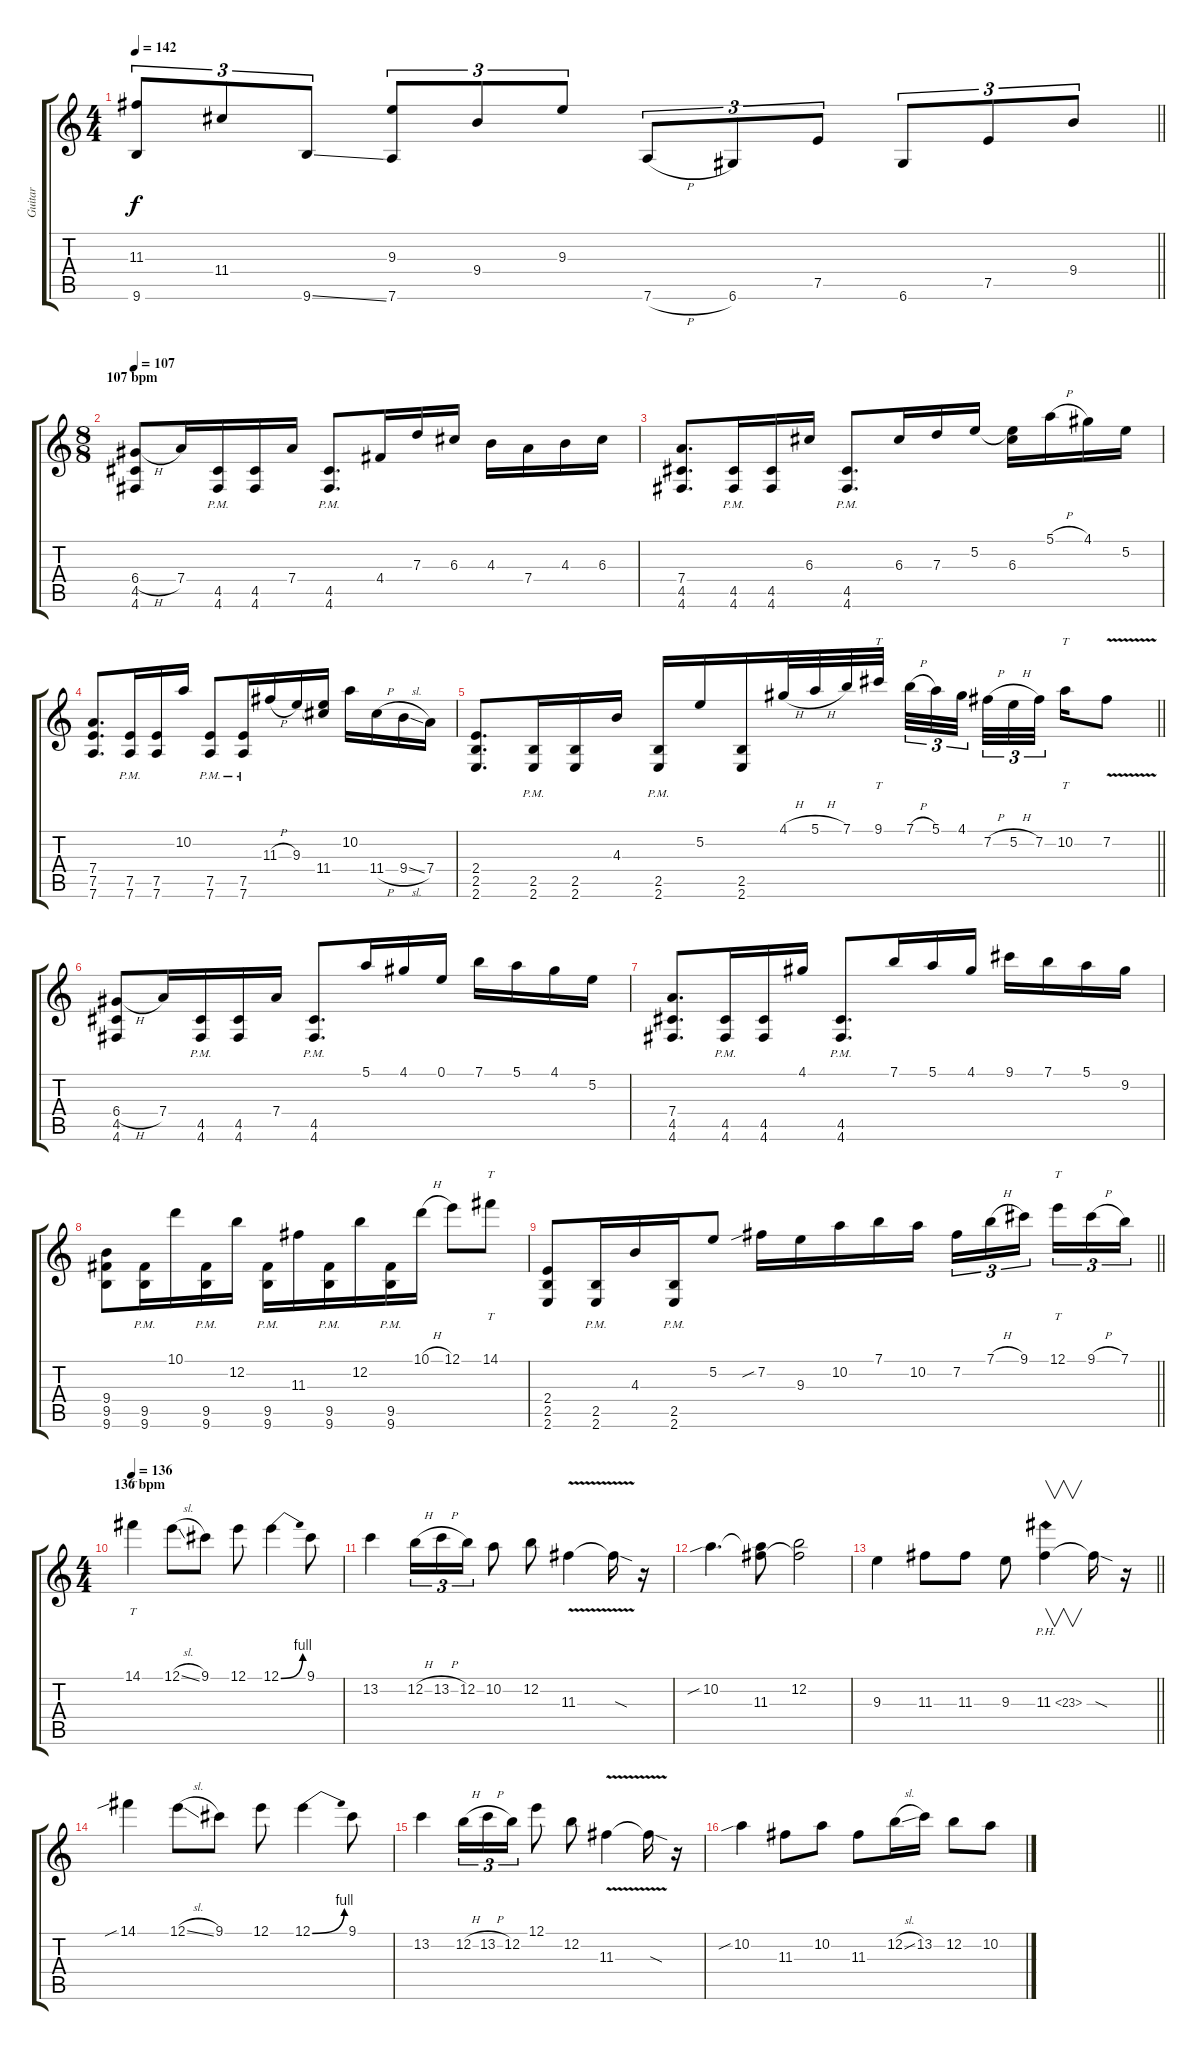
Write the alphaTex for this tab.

\track ("Guitar" "Guitar") {instrument distortionguitar}
\staff {score tabs}
\tuning (E4 B3 G3 D3 A2 D2) {hide}
\ts (4 4)
\tempo 142
\clef g2
\barLineRight lightlight
\ks c
(11.3 9.6).8{tu (3 2) dy f} 11.4.8{tu (3 2)} 9.6{ss}.8{tu (3 2)} (9.3 7.6).8{tu (3 2)} 9.4.8{tu (3 2)} 9.3.8{tu (3 2)} 7.6{h}.8{tu (3 2)} 6.6.8{tu (3 2)} 7.5.8{tu (3 2)} 6.6.8{tu (3 2)} 7.5.8{tu (3 2)} 9.4.8{tu (3 2)} |
\ts (8 8)
\section ("" "107 bpm")
\tempo 107
(6.4{h} 4.5 4.6).8{balance 4} 7.4.16 (4.5{pm} 4.6{pm}).16 (4.5 4.6).16 7.4.16 (4.5{pm} 4.6{pm}).8{d} 4.4.16 7.3.16 6.3.16 4.3.16 7.4.16 4.3.16 6.3.16 |
(7.4 4.5 4.6).8{d} (4.5 4.6{pm}).16 (4.5 4.6).16 6.3.16 (4.5{pm} 4.6{pm}).8{d} 6.3.16 7.3.16 5.2.16 (5.2{t} 6.3).16 5.1{h}.16 4.1.16 5.2.16 |
(7.4 7.5 7.6).8{d} (7.5{pm} 7.6{pm}).16 (7.5 7.6).16 10.2.16 (7.5{pm} 7.6{pm}).8 (7.5{pm} 7.6{pm}).16 11.3{h}.16 9.3.16 (9.3{t} 11.4).16 10.2.16 11.4{h}.16 9.4{sl}.16 7.4.16 |
\barLineRight lightlight
(2.4 2.5 2.6).8{d} (2.5{pm} 2.6{pm}).16 (2.5 2.6).16 4.3.16 (2.5{pm} 2.6{pm}).16 5.2.16 (2.5 2.6).16 4.1{h}.32 5.1{h}.32 7.1.32 9.1.32{tt beam splitsecondary} 7.1{h}.32{tu (3 2)} 5.1.32{tu (3 2)} 4.1.32{tu (3 2)} 7.2{h}.32{tu (3 2)} 5.2{h}.32{tu (3 2)} 7.2.32{tu (3 2) beam splitsecondary} 10.2.16{tt} 7.2{v}.8 |
(6.4{h} 4.5 4.6).8 7.4.16 (4.5{pm} 4.6{pm}).16 (4.5 4.6).16 7.4.16 (4.5{pm} 4.6{pm}).8{d} 5.1.16 4.1.16 0.1.16 7.1.16 5.1.16 4.1.16 5.2.16 |
(7.4 4.5 4.6).8{d} (4.5{pm} 4.6{pm}).16 (4.5 4.6).16 4.1.16 (4.5{pm} 4.6{pm}).8{d} 7.1.16 5.1.16 4.1.16 9.1.16 7.1.16 5.1.16 9.2.16 |
(9.4 9.5 9.6).8 (9.5{pm} 9.6{pm}).16 10.1.16 (9.5{pm} 9.6{pm}).16 12.2.16 (9.5{pm} 9.6{pm}).16 11.3.16 (9.5{pm} 9.6{pm}).16 12.2.16 (9.5{pm} 9.6{pm}).16 10.1{h}.16 12.1.8 14.1.8{tt} |
\barLineRight lightlight
(2.4 2.5 2.6).8 (2.5{pm} 2.6{pm}).16 4.3.16 (2.5{pm} 2.6{pm}).16 5.2.8 7.2{sib}.16 9.3.16 10.2.16 7.1.16 10.2.16 7.2.16{tu (3 2)} 7.1{h}.16{tu (3 2)} 9.1.16{tu (3 2)} 12.1.16{tt tu (3 2)} 9.1{h}.16{tu (3 2)} 7.1.16{tu (3 2)} |
\ts (4 4)
\section ("" "136 bpm")
\tempo 136
14.1.4{tt balance 8} 12.1{sl}.8 9.1.8 12.1.8 12.1{be (bend 0 0 60 4)}.4 9.1.8 |
13.2.4 12.2{h}.16{tu (3 2)} 13.2{h}.16{tu (3 2)} 12.2.16{tu (3 2)} 10.2.8 12.2.8 11.3{v}.4 11.3{sod t}.16 r.16 |
10.2{sib}.4{d} (10.2{t} 11.3).8 (12.2 11.3{t}).2 |
\barLineRight lightlight
9.3.4 11.3.8 11.3.8 9.3.8 11.3{ph 12}.4{v} 11.3{sod t}.16 r.16 |
14.1{sib}.4 12.1{sl}.8 9.1.8 12.1.8 12.1{be (bend 0 0 60 4)}.4 9.1.8 |
13.2.4 12.2{h}.16{tu (3 2)} 13.2{h}.16{tu (3 2)} 12.2.16{tu (3 2)} 12.1.8 12.2.8 11.3{v}.4 11.3{sod t}.16 r.16 |
10.2{sib}.4 11.3.8 10.2.8 11.3.8 12.2{sl}.16 13.2.16 12.2.8 10.2.8
